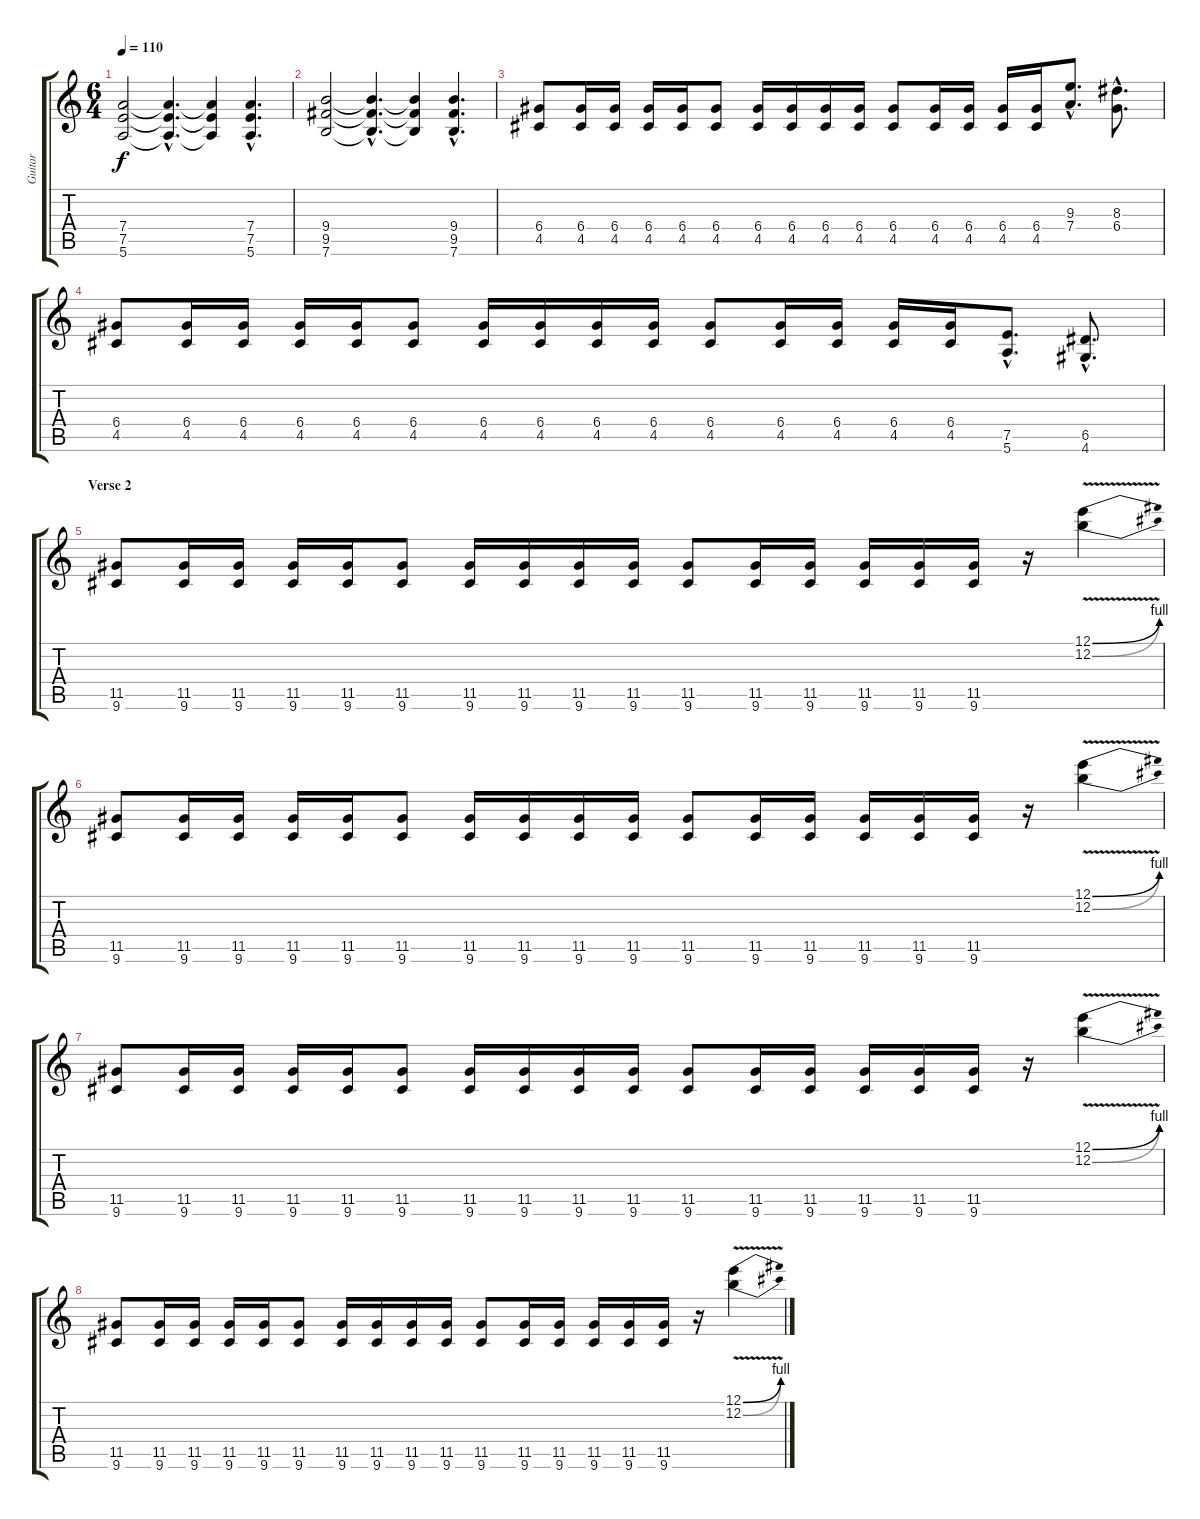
\track ("Guitar" "Guitar") {instrument overdrivenguitar}
\staff {score tabs}
\tuning (E4 B3 G3 D3 A2 E2) {hide}
\ts (6 4)
\tempo 110
\clef g2
\ks c
(7.4 7.5 5.6).2{dy f} (7.4{hac t} 7.5{hac t} 5.6{hac t}).4{d} (7.4{t} 7.5{t} 5.6{t}).4 (7.4{hac} 7.5{hac} 5.6{hac}).4{d} |
(9.4 9.5 7.6).2 (9.4{hac t} 9.5{hac t} 7.6{hac t}).4{d} (9.4{t} 9.5{t} 7.6{t}).4 (9.4{hac} 9.5{hac} 7.6{hac}).4{d} |
(6.4 4.5).8 (6.4 4.5).16 (6.4 4.5).16 (6.4 4.5).16 (6.4 4.5).16 (6.4 4.5).8 (6.4 4.5).16 (6.4 4.5).16 (6.4 4.5).16 (6.4 4.5).16 (6.4 4.5).8 (6.4 4.5).16 (6.4 4.5).16 (6.4 4.5).16 (6.4 4.5).16 (9.3{hac} 7.4{hac}).8{d} (8.3{hac} 6.4{hac}).8{d} |
(6.4 4.5).8 (6.4 4.5).16 (6.4 4.5).16 (6.4 4.5).16 (6.4 4.5).16 (6.4 4.5).8 (6.4 4.5).16 (6.4 4.5).16 (6.4 4.5).16 (6.4 4.5).16 (6.4 4.5).8 (6.4 4.5).16 (6.4 4.5).16 (6.4 4.5).16 (6.4 4.5).16 (7.5{hac} 5.6{hac}).8{d} (6.5{hac} 4.6{hac}).8{d} |
\section ("" "Verse 2")
(11.5 9.6).8 (11.5 9.6).16 (11.5 9.6).16 (11.5 9.6).16 (11.5 9.6).16 (11.5 9.6).8 (11.5 9.6).16 (11.5 9.6).16 (11.5 9.6).16 (11.5 9.6).16 (11.5 9.6).8 (11.5 9.6).16 (11.5 9.6).16 (11.5 9.6).16 (11.5 9.6).16 (11.5 9.6).16 r.16 (12.1{be (bend 0 0 60 4)} 12.2{be (bend 0 0 60 4) v}).4 |
(11.5 9.6).8 (11.5 9.6).16 (11.5 9.6).16 (11.5 9.6).16 (11.5 9.6).16 (11.5 9.6).8 (11.5 9.6).16 (11.5 9.6).16 (11.5 9.6).16 (11.5 9.6).16 (11.5 9.6).8 (11.5 9.6).16 (11.5 9.6).16 (11.5 9.6).16 (11.5 9.6).16 (11.5 9.6).16 r.16 (12.1{be (bend 0 0 60 4)} 12.2{be (bend 0 0 60 4) v}).4 |
(11.5 9.6).8 (11.5 9.6).16 (11.5 9.6).16 (11.5 9.6).16 (11.5 9.6).16 (11.5 9.6).8 (11.5 9.6).16 (11.5 9.6).16 (11.5 9.6).16 (11.5 9.6).16 (11.5 9.6).8 (11.5 9.6).16 (11.5 9.6).16 (11.5 9.6).16 (11.5 9.6).16 (11.5 9.6).16 r.16 (12.1{be (bend 0 0 60 4)} 12.2{be (bend 0 0 60 4) v}).4 |
(11.5 9.6).8 (11.5 9.6).16 (11.5 9.6).16 (11.5 9.6).16 (11.5 9.6).16 (11.5 9.6).8 (11.5 9.6).16 (11.5 9.6).16 (11.5 9.6).16 (11.5 9.6).16 (11.5 9.6).8 (11.5 9.6).16 (11.5 9.6).16 (11.5 9.6).16 (11.5 9.6).16 (11.5 9.6).16 r.16 (12.1{be (bend 0 0 60 4)} 12.2{be (bend 0 0 60 4) v}).4
